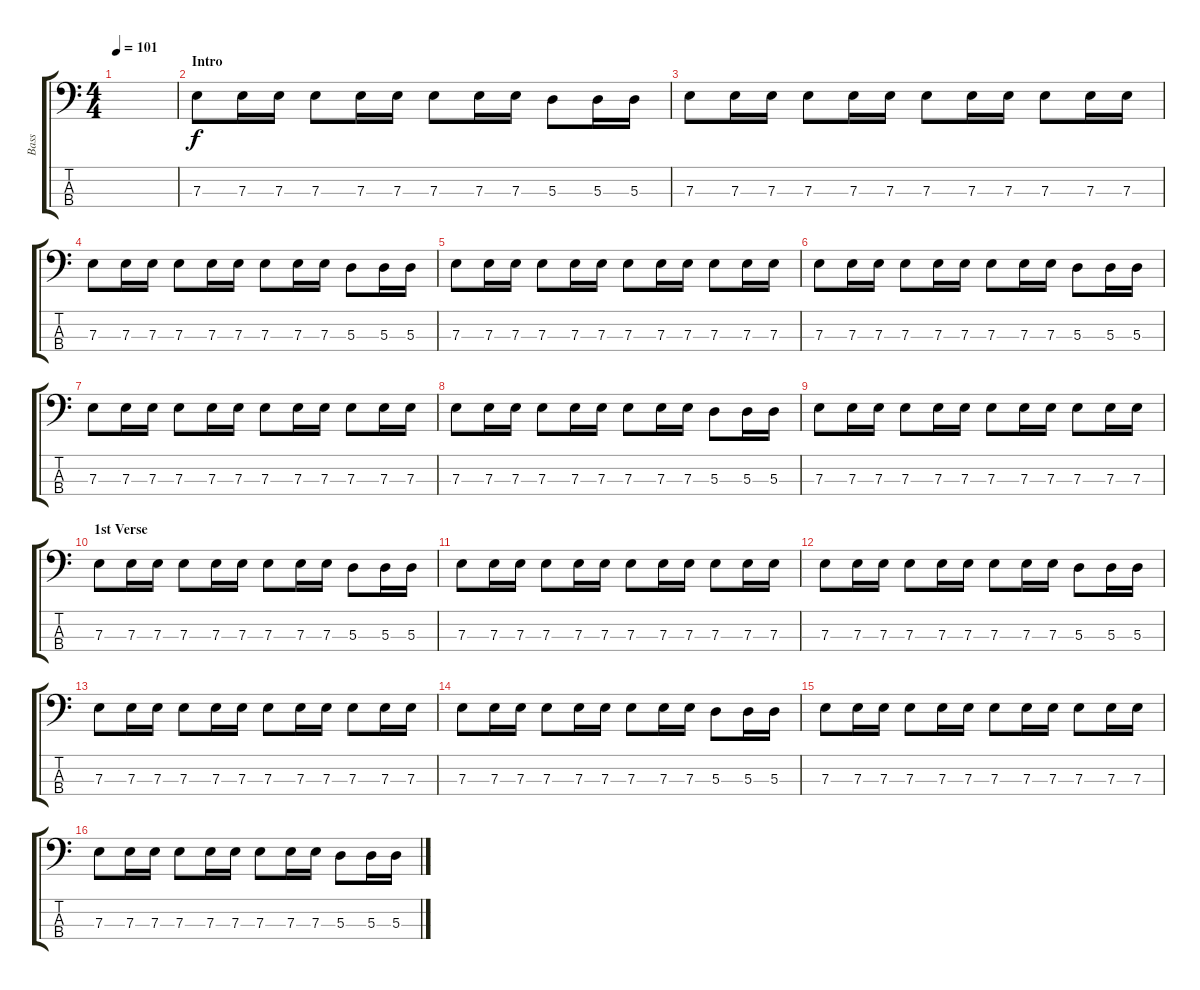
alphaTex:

\track ("Bass" "Bass") {instrument electricbasspick}
\staff {score tabs}
\tuning (G2 D2 A1 E1) {hide}
\ts (4 4)
\tempo 101
\clef f4
\ks c
|
\section ("" "Intro")
7.3.8 7.3.16 7.3.16 7.3.8 7.3.16 7.3.16 7.3.8 7.3.16 7.3.16 5.3.8 5.3.16 5.3.16 |
7.3.8 7.3.16 7.3.16 7.3.8 7.3.16 7.3.16 7.3.8 7.3.16 7.3.16 7.3.8 7.3.16 7.3.16 |
7.3.8 7.3.16 7.3.16 7.3.8 7.3.16 7.3.16 7.3.8 7.3.16 7.3.16 5.3.8 5.3.16 5.3.16 |
7.3.8 7.3.16 7.3.16 7.3.8 7.3.16 7.3.16 7.3.8 7.3.16 7.3.16 7.3.8 7.3.16 7.3.16 |
7.3.8 7.3.16 7.3.16 7.3.8 7.3.16 7.3.16 7.3.8 7.3.16 7.3.16 5.3.8 5.3.16 5.3.16 |
7.3.8 7.3.16 7.3.16 7.3.8 7.3.16 7.3.16 7.3.8 7.3.16 7.3.16 7.3.8 7.3.16 7.3.16 |
7.3.8 7.3.16 7.3.16 7.3.8 7.3.16 7.3.16 7.3.8 7.3.16 7.3.16 5.3.8 5.3.16 5.3.16 |
7.3.8 7.3.16 7.3.16 7.3.8 7.3.16 7.3.16 7.3.8 7.3.16 7.3.16 7.3.8 7.3.16 7.3.16 |
\section ("" "1st Verse")
7.3.8 7.3.16 7.3.16 7.3.8 7.3.16 7.3.16 7.3.8 7.3.16 7.3.16 5.3.8 5.3.16 5.3.16 |
7.3.8 7.3.16 7.3.16 7.3.8 7.3.16 7.3.16 7.3.8 7.3.16 7.3.16 7.3.8 7.3.16 7.3.16 |
7.3.8 7.3.16 7.3.16 7.3.8 7.3.16 7.3.16 7.3.8 7.3.16 7.3.16 5.3.8 5.3.16 5.3.16 |
7.3.8 7.3.16 7.3.16 7.3.8 7.3.16 7.3.16 7.3.8 7.3.16 7.3.16 7.3.8 7.3.16 7.3.16 |
7.3.8 7.3.16 7.3.16 7.3.8 7.3.16 7.3.16 7.3.8 7.3.16 7.3.16 5.3.8 5.3.16 5.3.16 |
7.3.8 7.3.16 7.3.16 7.3.8 7.3.16 7.3.16 7.3.8 7.3.16 7.3.16 7.3.8 7.3.16 7.3.16 |
7.3.8 7.3.16 7.3.16 7.3.8 7.3.16 7.3.16 7.3.8 7.3.16 7.3.16 5.3.8 5.3.16 5.3.16
